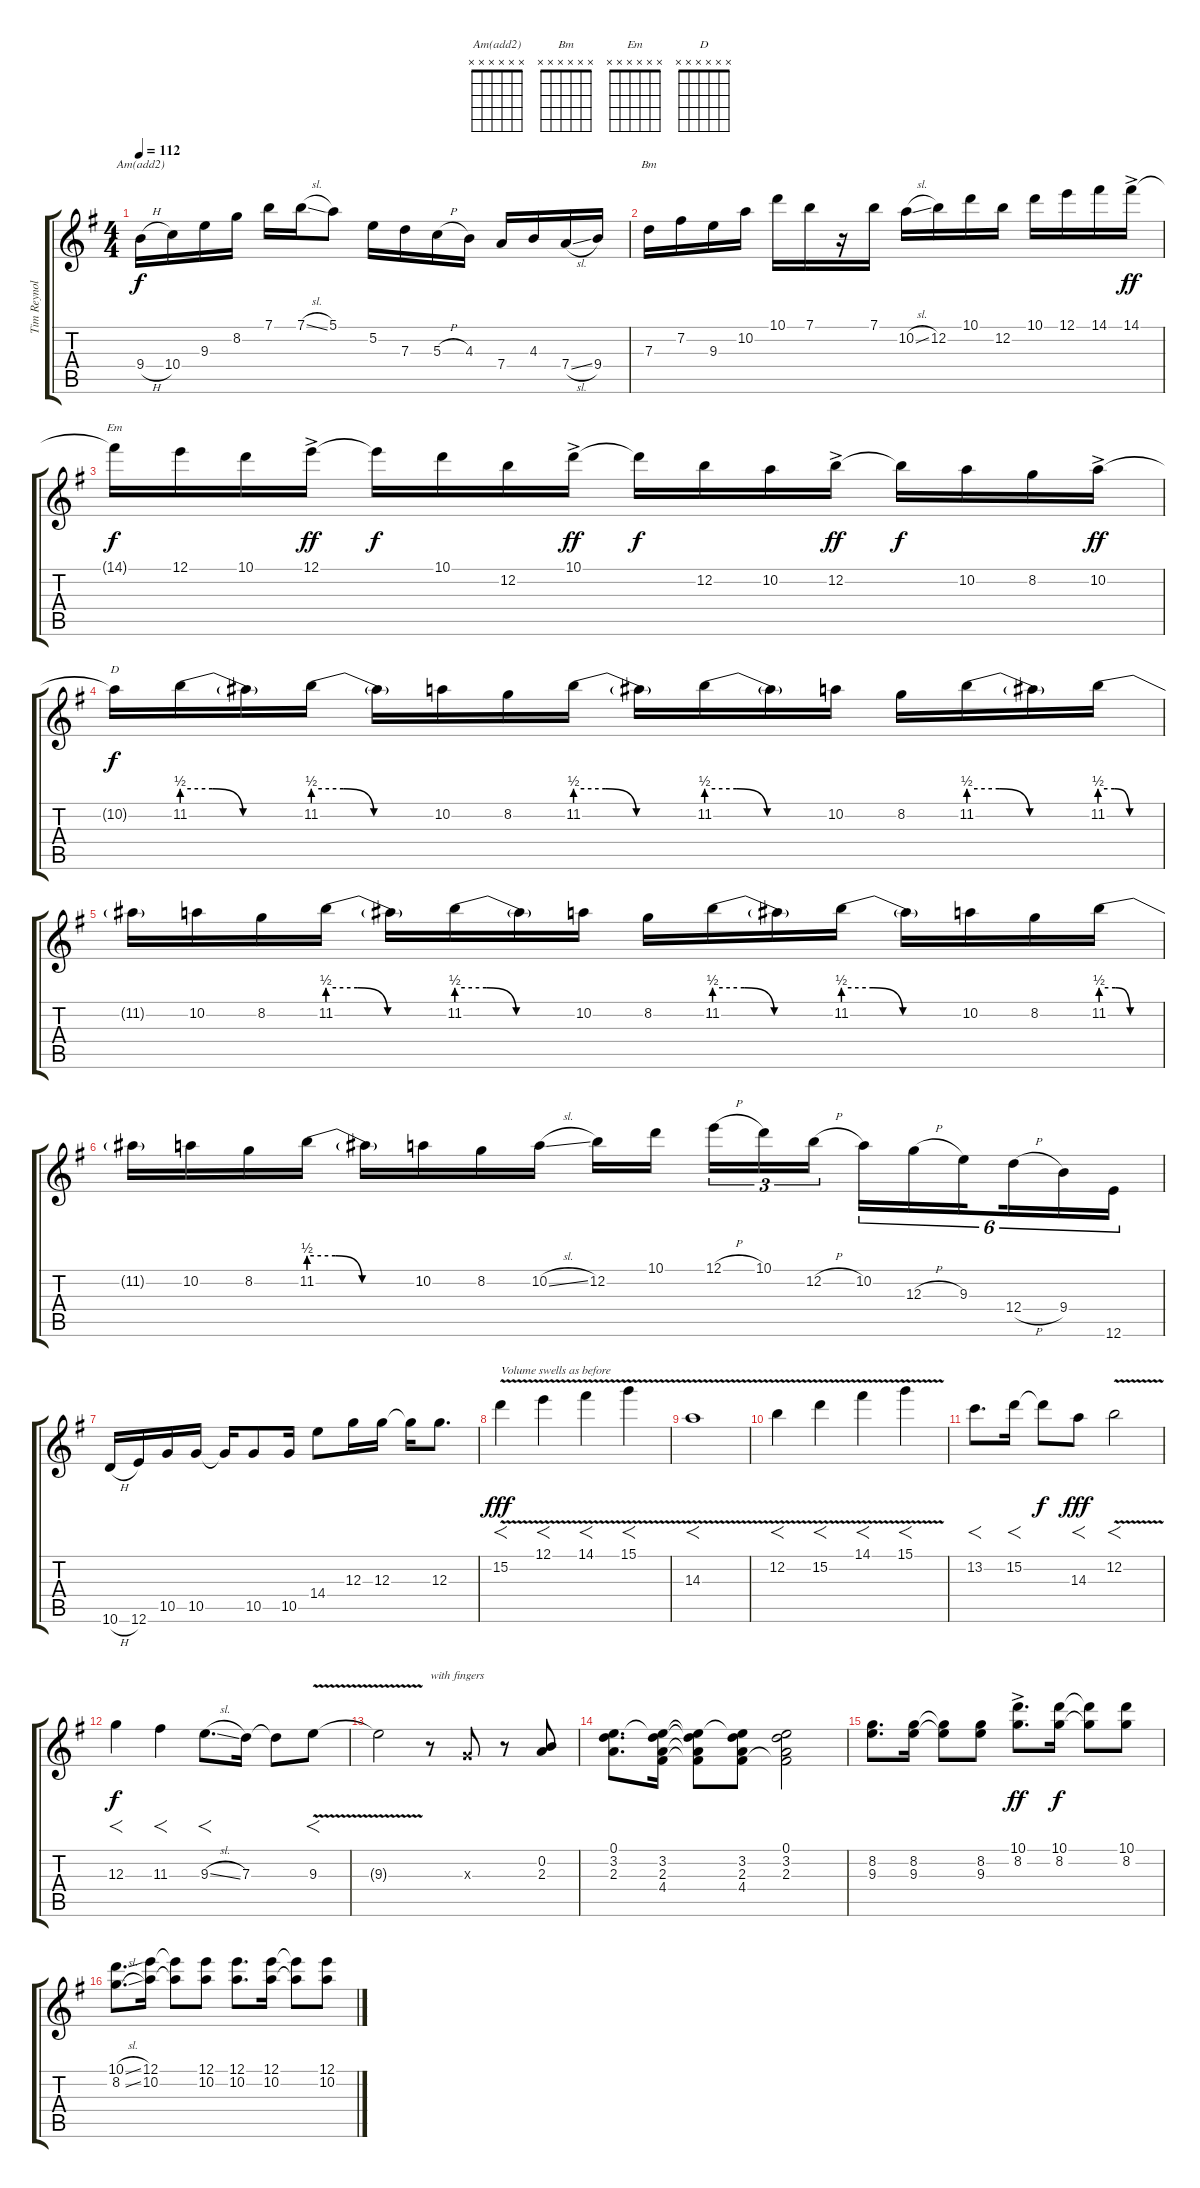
\track ("Tim Reynolds" "Tim Reynol") {instrument acousticguitarsteel}
\staff {score tabs}
\tuning (E4 B3 G3 D3 A2 E2) {hide}
\chord ("Am(add2)" x x x x x x)
\chord ("Bm" x x x x x x)
\chord ("Em" x x x x x x)
\chord ("D" x x x x x x)
\ts (4 4)
\tempo 112
\clef g2
\ks eminor
9.4{h}.16{ch "Am(add2)" dy f volume 13} 10.4.16 9.3.16 8.2.16 7.1.16 7.1{sl}.16 5.1.8 5.2.16 7.3.16 5.3{h}.16 4.3.16 7.4.16 4.3.16 7.4{sl}.16 9.4.16 |
7.3.16{ch "Bm"} 7.2.16 9.3.16 10.2.16 10.1.16 7.1.16 r.16 7.1.16 10.2{sl}.16 12.2.16 10.1.16 12.2.16 10.1.16 12.1.16 14.1.16 14.1{ac}.16{dy ff} |
14.1{t}.16{ch "Em" dy f} 12.1.16 10.1.16 12.1{ac}.16{dy ff} 12.1{t}.16{dy f} 10.1.16 12.2.16 10.1{ac}.16{dy ff} 10.1{t}.16{dy f} 12.2.16 10.2.16 12.2{ac}.16{dy ff} 12.2{t}.16{dy f} 10.2.16 8.2.16 10.2{ac}.16{dy ff} |
10.2{t}.16{ch "D" dy f} 11.2{be (custom 0 2 15 2 30 0 60 0)}.16 11.2{t}.16 11.2{be (custom 0 2 15 2 30 0 60 0)}.16 11.2{t}.16 10.2.16 8.2.16 11.2{be (custom 0 2 15 2 30 0 60 0)}.16 11.2{t}.16 11.2{be (custom 0 2 15 2 30 0 60 0)}.16 11.2{t}.16 10.2.16 8.2.16 11.2{be (custom 0 2 15 2 30 0 60 0)}.16 11.2{t}.16 11.2{be (custom 0 2 15 2 30 0 60 0)}.16 |
11.2{t}.16{volume 13} 10.2.16 8.2.16 11.2{be (custom 0 2 15 2 30 0 60 0)}.16 11.2{t}.16 11.2{be (custom 0 2 15 2 30 0 60 0)}.16 11.2{t}.16 10.2.16 8.2.16 11.2{be (custom 0 2 15 2 30 0 60 0)}.16 11.2{t}.16 11.2{be (custom 0 2 15 2 30 0 60 0)}.16 11.2{t}.16 10.2.16 8.2.16 11.2{be (custom 0 2 15 2 30 0 60 0)}.16 |
11.2{t}.16 10.2.16 8.2.16 11.2{be (custom 0 2 15 2 30 0 60 0)}.16 11.2{t}.16 10.2.16 8.2.16 10.2{sl}.16 12.2.16 10.1.16{beam splitsecondary} 12.1{h}.16{tu (3 2)} 10.1.16{tu (3 2)} 12.2{h}.16{tu (3 2)} 10.2.16{tu (6 4)} 12.3{h}.16{tu (6 4)} 9.3.16{tu (6 4) beam splitsecondary} 12.4{h}.16{tu (6 4)} 9.4.16{tu (6 4)} 12.6.16{tu (6 4)} |
10.6{h}.16 12.6.16 10.5.16 10.5.16 10.5{t}.16 10.5.8 10.5.16 14.4.8 12.3.16 12.3.16 12.3{t}.16 12.3.8{d volume 16} |
15.2{v}.4{f txt "Volume swells as before" dy fff} 12.1{v}.4{f} 14.1{v}.4{f} 15.1{v}.4{f} |
14.3{v}.1{f} |
12.2{v}.4{f} 15.2{v}.4{f} 14.1{v}.4{f} 15.1{v}.4{f} |
13.2.8{f d volume 13} 15.2.16{f} 15.2{t}.8{dy f} 14.3.8{f dy fff} 12.2{v}.2{f} |
12.3.4{f dy f} 11.3.4{f} 9.3{sl}.8{f d} 7.3.16 7.3{t}.8 9.3{v}.8{f} |
9.3{t}.2{volume 12} r.8{txt "with fingers"} 0.3{x}.8 r.8 (0.2 2.3).8 |
(0.1 3.2 2.3).8{d} (0.1{t} 3.2 2.3 4.4).16 (0.1{t} 3.2{t} 2.3{t} 4.4{t}).8 (0.1{t} 3.2 2.3 4.4).8 (0.1 3.2 2.3 4.4{t}).2 |
(8.2 9.3).8{d} (8.2 9.3).16 (8.2{t} 9.3{t}).8 (8.2 9.3).8 (10.1{ac} 8.2{ac}).8{d dy ff} (10.1 8.2).16{dy f} (10.1{t} 8.2{t}).8 (10.1 8.2).8 |
(10.1{sl} 8.2{sl}).8{d} (12.1 10.2).16 (12.1{t} 10.2{t}).8 (12.1 10.2).8 (12.1 10.2).8{d} (12.1 10.2).16 (12.1{t} 10.2{t}).8 (12.1 10.2).8
